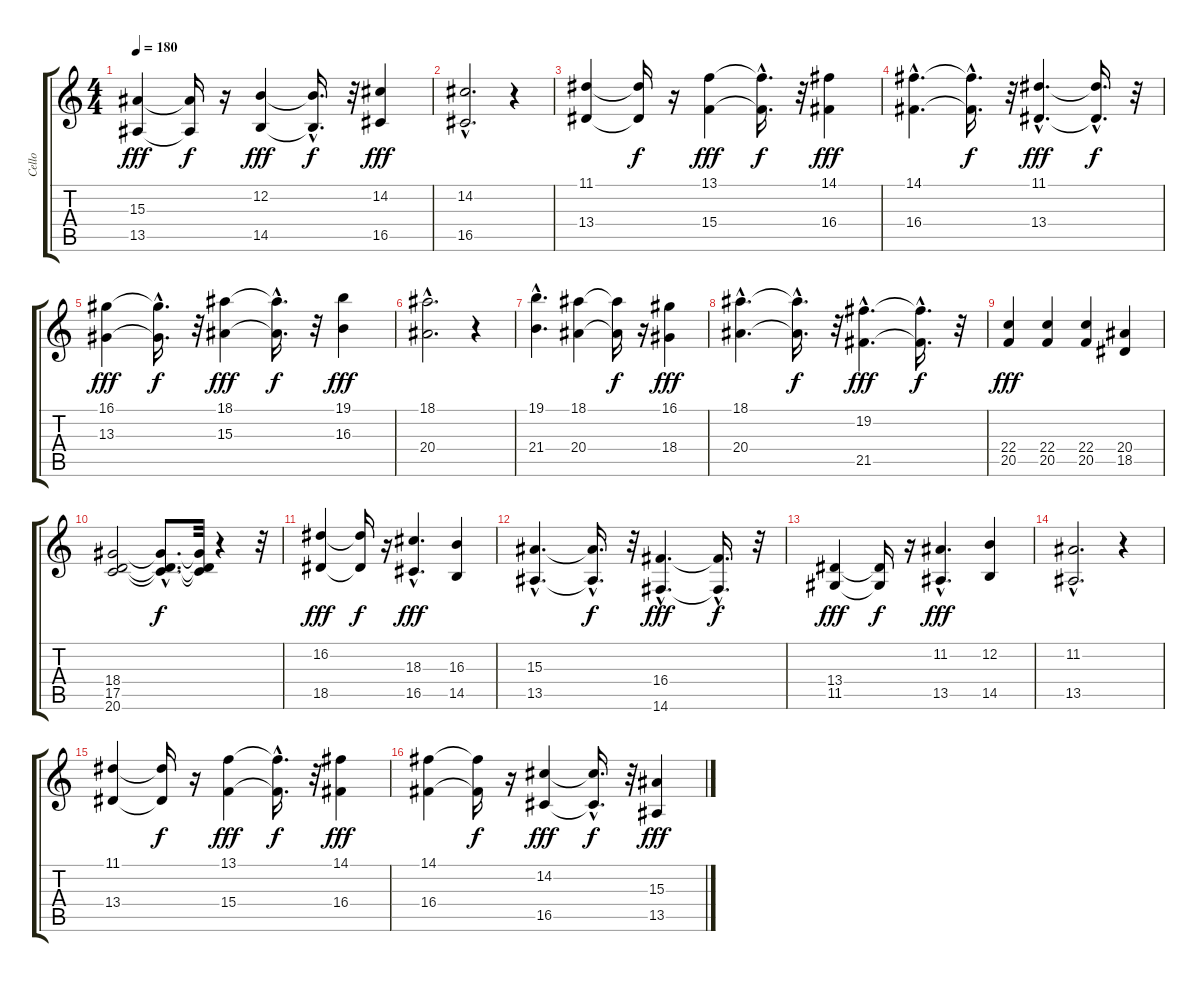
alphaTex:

\track ("Cello" "Cello") {instrument cello}
\staff {score tabs}
\tuning (E4 B3 G3 D3 A2 E2) {hide}
\ts (4 4)
\tempo 180
\clef g2
\ks c
(15.3 13.5).4{dy fff} (15.3{t} 13.5{t}).16{dy f} r.16 (12.2 14.5).4{dy fff} (12.2{hac t} 14.5{hac t}).16{d dy f} r.32 (14.2 16.5).4{dy fff} |
(14.2{hac} 16.5{hac}).2{d} r.4 |
(11.1 13.4).4 (11.1{t} 13.4{t}).16{dy f} r.16 (13.1 15.4).4{dy fff} (13.1{hac t} 15.4{hac t}).16{d dy f} r.32 (14.1 16.4).4{dy fff} |
(14.1{hac} 16.4{hac}).4{d} (14.1{hac t} 16.4{hac t}).16{d dy f} r.32 (11.1{hac} 13.4{hac}).4{d dy fff} (11.1{hac t} 13.4{hac t}).16{d dy f} r.32 |
(16.1 13.3).4{dy fff} (16.1{hac t} 13.3{hac t}).16{d dy f} r.32 (18.1 15.3).4{dy fff} (18.1{hac t} 15.3{hac t}).16{d dy f} r.32 (19.1 16.3).4{dy fff} |
(18.1{hac} 20.4{hac}).2{d} r.4 |
(19.1{hac} 21.4{hac}).4{d} (18.1 20.4).4 (18.1{t} 20.4{t}).16{dy f} r.16 (16.1 18.4).4{dy fff} |
(18.1{hac} 20.4{hac}).4{d} (18.1{hac t} 20.4{hac t}).16{d dy f} r.32 (19.2{hac} 21.5{hac}).4{d dy fff} (19.2{hac t} 21.5{hac t}).16{d dy f} r.32 |
(22.4 20.5).4{dy fff} (22.4 20.5).4 (22.4 20.5).4 (20.4 18.5).4 |
(18.4 17.5 20.6).2 (18.4{hac t} 17.5{hac t} 20.6{hac t}).8{d dy f} (18.4{t} 17.5{t} 20.6{t}).32 r.4 r.32 |
(16.2 18.5).4{dy fff} (16.2{t} 18.5{t}).16{dy f} r.16 (18.3{hac} 16.5{hac}).4{d dy fff} (16.3 14.5).4 |
(15.3{hac} 13.5{hac}).4{d} (15.3{hac t} 13.5{hac t}).16{d dy f} r.32 (16.4{hac} 14.6{hac}).4{d dy fff} (16.4{hac t} 14.6{hac t}).16{d dy f} r.32 |
(13.4 11.5).4{dy fff} (13.4{t} 11.5{t}).16{dy f} r.16 (11.2{hac} 13.5{hac}).4{d dy fff} (12.2 14.5).4 |
(11.2{hac} 13.5{hac}).2{d} r.4 |
(11.1 13.4).4 (11.1{t} 13.4{t}).16{dy f} r.16 (13.1 15.4).4{dy fff} (13.1{hac t} 15.4{hac t}).16{d dy f} r.32 (14.1 16.4).4{dy fff} |
(14.1 16.4).4 (14.1{t} 16.4{t}).16{dy f} r.16 (14.2 16.5).4{dy fff} (14.2{hac t} 16.5{hac t}).16{d dy f} r.32 (15.3 13.5).4{dy fff}
